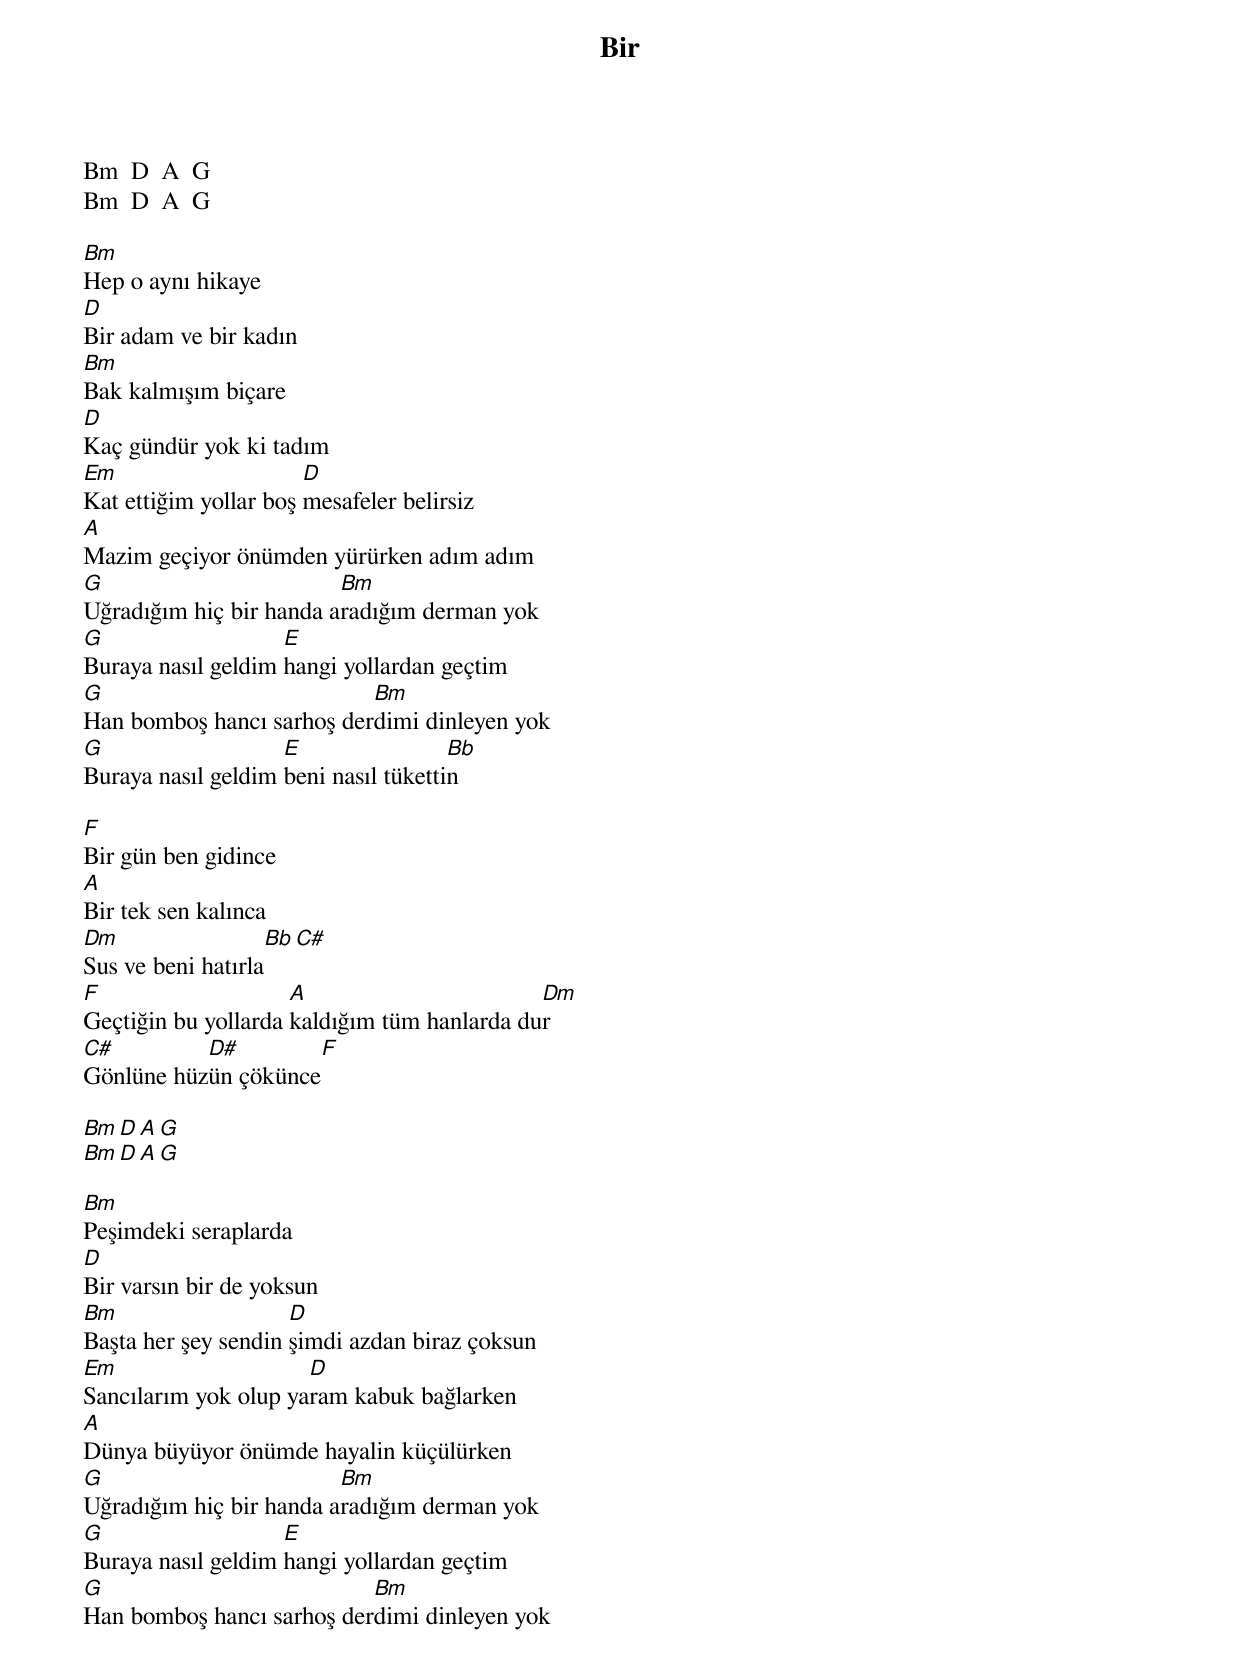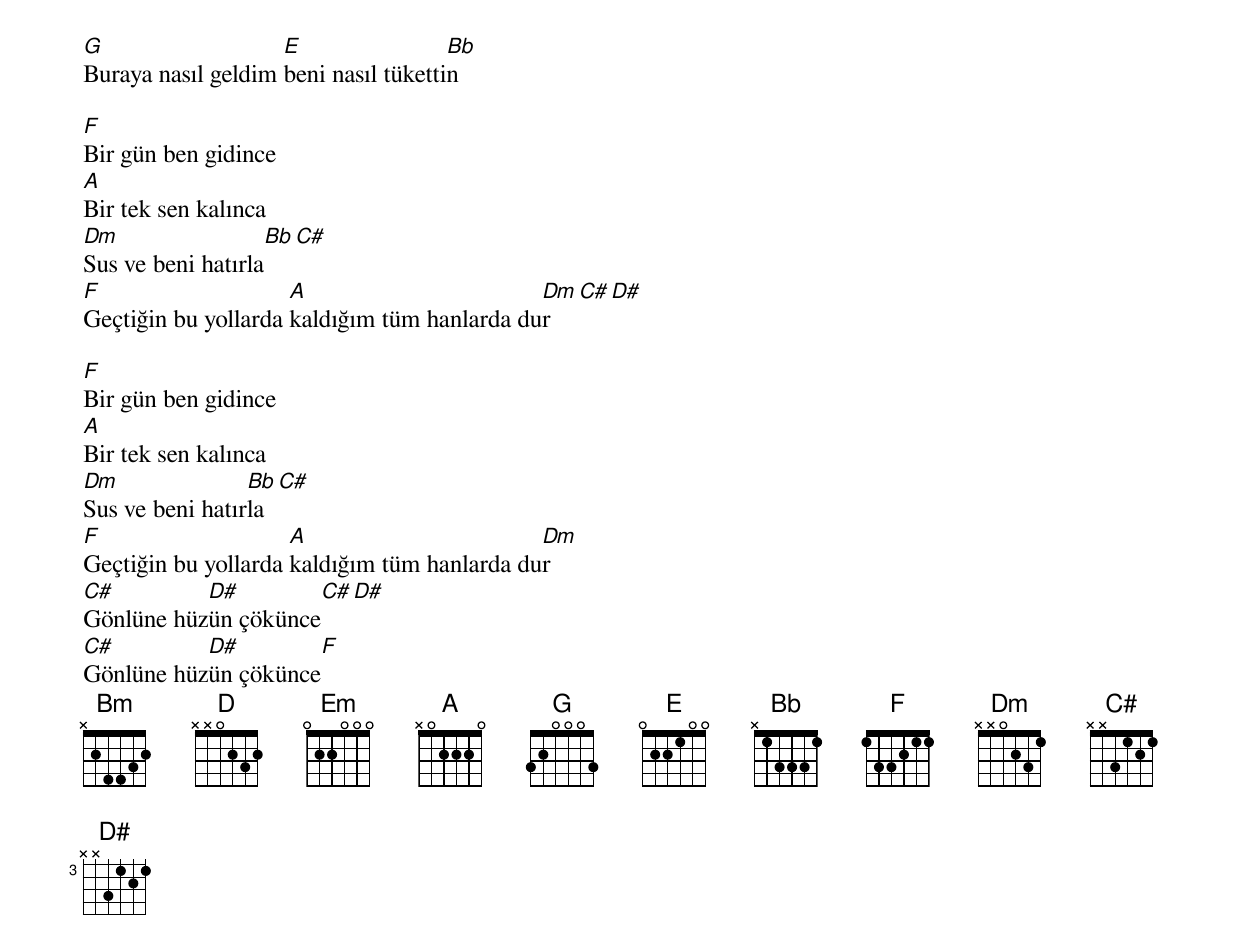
{title: Bir}
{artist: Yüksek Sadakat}

Bm  D  A  G
Bm  D  A  G

Bm
Hep o aynı hikaye
D
Bir adam ve bir kadın
Bm
Bak kalmışım biçare
D
Kaç gündür yok ki tadım
Em                     D
Kat ettiğim yollar boş mesafeler belirsiz
A
Mazim geçiyor önümden yürürken adım adım
G                        Bm
Uğradığım hiç bir handa aradığım derman yok
G                   E
Buraya nasıl geldim hangi yollardan geçtim
G                          Bm
Han bomboş hancı sarhoş derdimi dinleyen yok
G                   E                 Bb
Buraya nasıl geldim beni nasıl tükettin

F
Bir gün ben gidince
A
Bir tek sen kalınca
Dm                  Bb  C#
Sus ve beni hatırla
F                    A                       Dm
Geçtiğin bu yollarda kaldığım tüm hanlarda dur
C#         D#          F
Gönlüne hüzün çökünce

Bm  D  A  G
Bm  D  A  G

Bm
Peşimdeki seraplarda
D
Bir varsın bir de yoksun
Bm                   D
Başta her şey sendin şimdi azdan biraz çoksun
Em                    D
Sancılarım yok olup yaram kabuk bağlarken
A
Dünya büyüyor önümde hayalin küçülürken
G                        Bm
Uğradığım hiç bir handa aradığım derman yok
G                   E
Buraya nasıl geldim hangi yollardan geçtim
G                          Bm
Han bomboş hancı sarhoş derdimi dinleyen yok
G                   E                 Bb
Buraya nasıl geldim beni nasıl tükettin

F
Bir gün ben gidince
A
Bir tek sen kalınca
Dm                  Bb  C#
Sus ve beni hatırla
F                    A                       Dm   C# D#
Geçtiğin bu yollarda kaldığım tüm hanlarda dur

F
Bir gün ben gidince
A
Bir tek sen kalınca
Dm               Bb  C#
Sus ve beni hatırla
F                    A                       Dm
Geçtiğin bu yollarda kaldığım tüm hanlarda dur
C#         D#           C# D#
Gönlüne hüzün çökünce
C#         D#         F
Gönlüne hüzün çökünce
